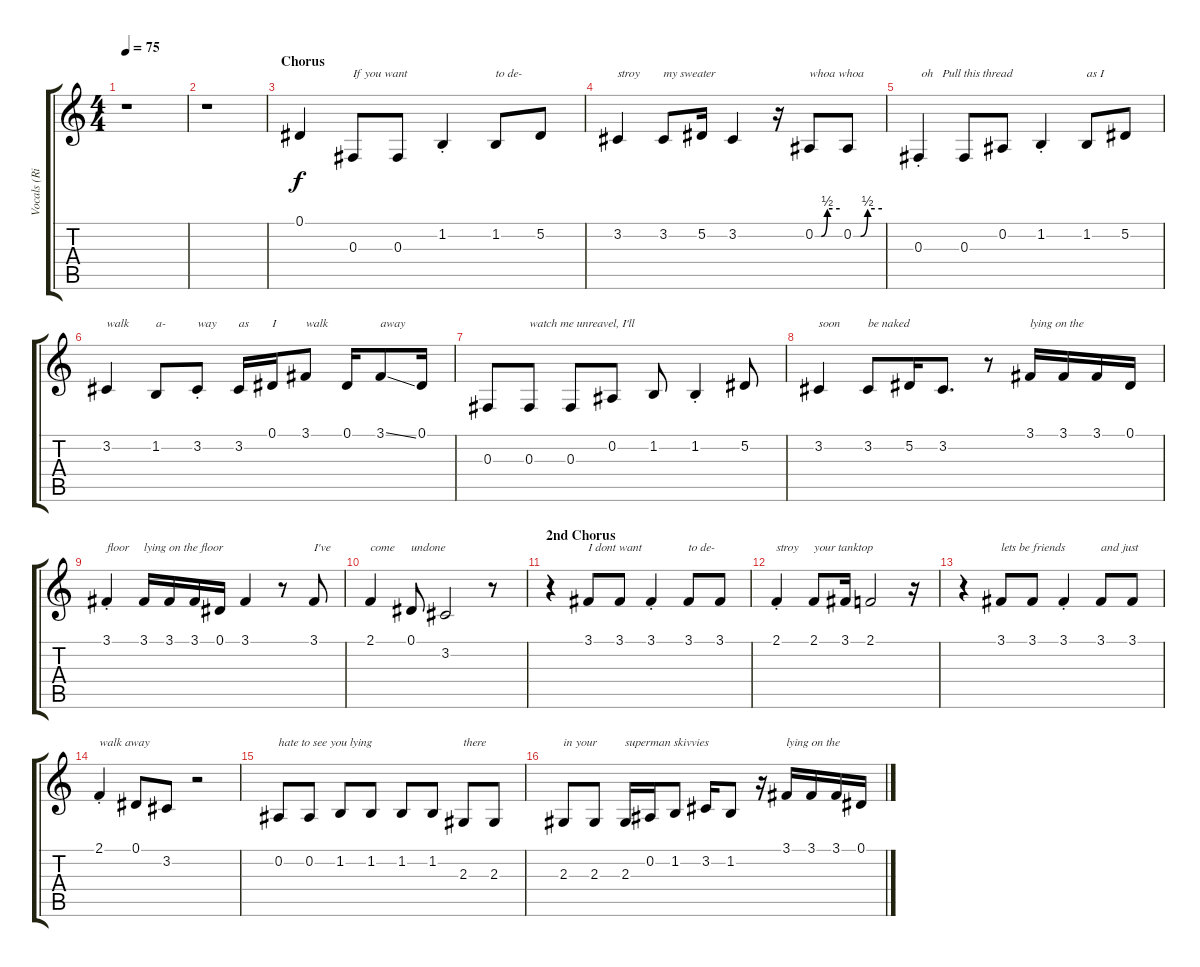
\track ("Vocals (Rivers Cuomo)" "Vocals (Ri") {instrument altosax}
\staff {score tabs}
\tuning (Eb4 Bb3 Gb3 Db3 Ab2 Eb2) {hide}
\ts (4 4)
\tempo 75
\clef g2
\ks c
r.1{dy f} |
r.1 |
\section ("" "Chorus")
0.1.4 0.3.8{txt "If you want"} 0.3.8 1.2{st}.4 1.2.8{txt "to de-"} 5.2.8 |
3.2.4{txt "stroy"} 3.2.8{txt "my sweater"} 5.2.16 3.2.4 r.16 0.2{be (custom 0 0 15 0 30 2 60 2)}.8{txt "whoa whoa"} 0.2{be (custom 0 0 15 0 30 2 60 2)}.8 |
0.3{st}.4{txt " oh   Pull this thread"} 0.3.8 0.2.8 1.2{st}.4 1.2.8{txt "as I"} 5.2.8 |
3.2.4{txt "walk"} 1.2.8{txt "a-"} 3.2{st}.8{txt "way"} 3.2.16{txt "as"} 0.1.16{txt "I"} 3.1.8{txt "walk"} 0.1.16 3.1{ss}.8{txt "away"} 0.1.16 |
0.3.8 0.3.8{txt "watch me unreavel, I'll"} 0.3.8 0.2.8 1.2.8 1.2{st}.4 5.2.8 |
3.2.4{txt "soon"} 3.2.8{txt "be naked"} 5.2.16 3.2.8{d} r.8 3.1.16{txt "lying on the "} 3.1.16 3.1.16 0.1.16 |
3.1{st}.4{txt "floor"} 3.1.16{txt "lying on the floor"} 3.1.16 3.1.16 0.1.16 3.1.4 r.8 3.1.8{txt "I've"} |
2.1.4{txt "come"} 0.1.8{txt "undone"} 3.2.2 r.8 |
\section ("" "2nd Chorus")
r.4 3.1.8{txt "I dont want "} 3.1.8 3.1{st}.4 3.1.8{txt "to de-"} 3.1.8 |
2.1{st}.4{txt "stroy"} 2.1.8{txt "your tanktop"} 3.1.16 2.1.2 r.16 |
r.4 3.1.8{txt "lets be friends"} 3.1.8 3.1{st}.4 3.1.8{txt "and just"} 3.1.8 |
2.1{st}.4{txt "walk away"} 0.1.8 3.2.8 r.2 |
0.2.8{txt "hate to see you lying"} 0.2.8 1.2.8 1.2.8 1.2.8 1.2.8 2.3.8{txt "there"} 2.3.8 |
2.3.8{txt "in your"} 2.3.8 2.3.16{txt "superman skivvies"} 0.2.16 1.2.8 3.2.16 1.2.8 r.16 3.1.16{txt "lying on the"} 3.1.16 3.1.16 0.1.16
